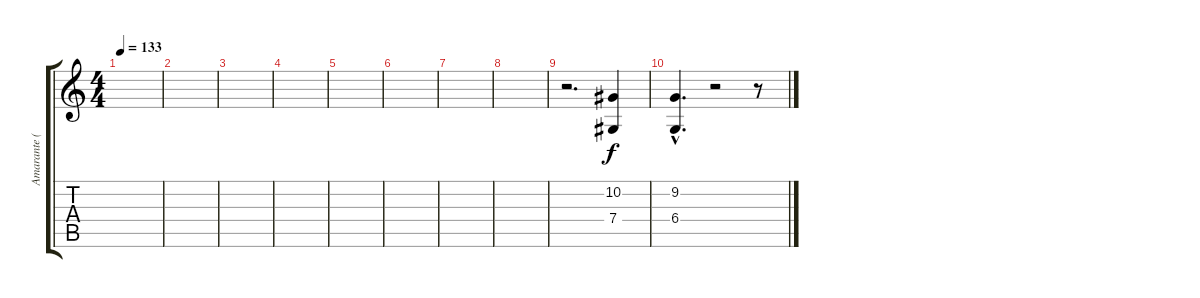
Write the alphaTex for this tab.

\track ("Amarante (vocal)" "Amarante (") {instrument lead6voice}
\staff {score tabs}
\tuning (Eb4 Bb3 Gb3 Db3 Ab2 Eb2) {hide}
\ts (4 4)
\tempo 133
\clef g2
\ks c
|
|
|
|
|
|
|
|
r.2{d} (10.2 7.4).4 |
(9.2{hac} 6.4{hac}).4{d} r.2 r.8
